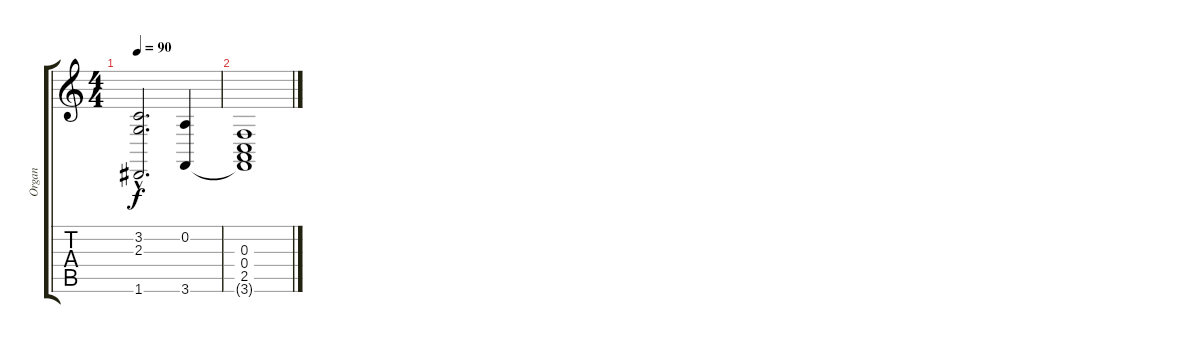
\track ("Organ" "Organ") {instrument churchorgan}
\staff {score tabs}
\tuning (D4 A3 F3 C3 G2 D2) {hide}
\ts (4 4)
\tempo 90
\clef g2
\ks c
(3.2{hac} 2.3{hac} 1.6{hac}).2{d dy f} (0.2 3.6).4 |
(0.3 0.4 2.5 3.6{t}).1
